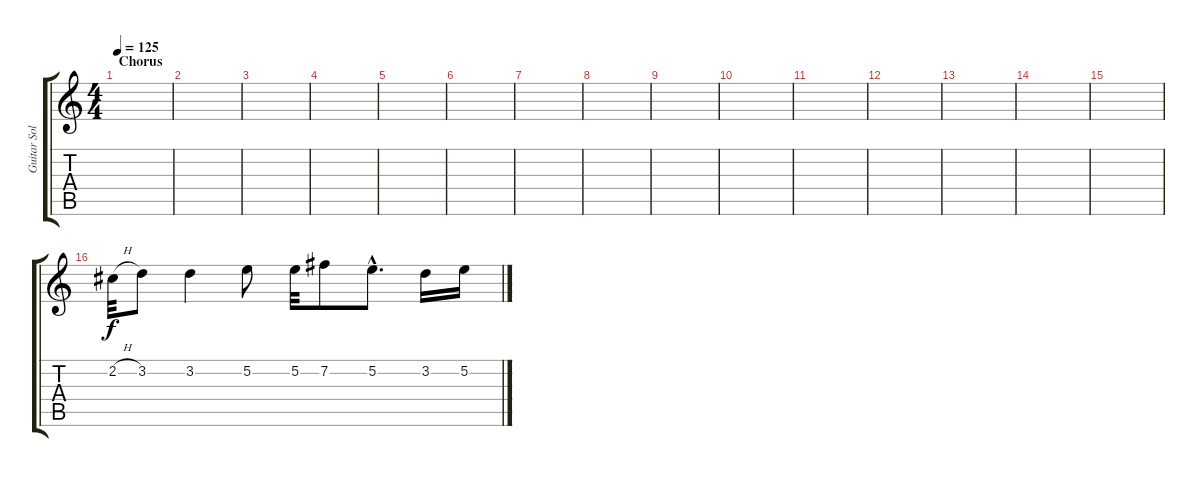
\track ("Guitar Solo" "Guitar Sol") {instrument acousticguitarsteel}
\staff {score tabs}
\tuning (E4 B3 G3 D3 A2 E2) {hide}
\ts (4 4)
\section ("" "Chorus")
\tempo 125
\clef g2
\ks c
|
|
|
|
|
|
|
|
|
|
|
|
|
|
|
2.2{h}.32{balance 5} 3.2.8 3.2.4 5.2.8 5.2.32 7.2.8 5.2{hac}.8{d} 3.2.16 5.2.16
